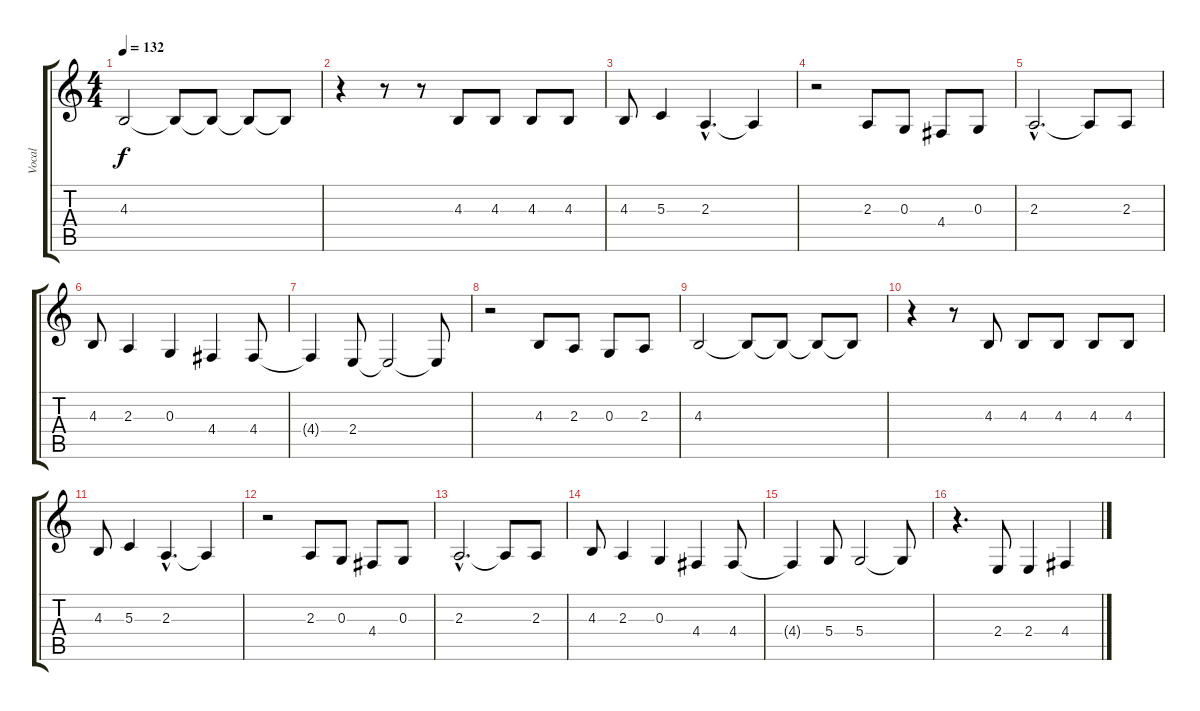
\track ("Vocal" "Vocal") {instrument cello}
\staff {score tabs}
\tuning (E4 B3 G3 D3 A2 E2) {hide}
\ts (4 4)
\tempo 132
\clef g2
\ks c
4.3.2{dy f} 4.3{t}.8 4.3{t}.8 4.3{t}.8 4.3{t}.8 |
r.4 r.8 r.8 4.3.8 4.3.8 4.3.8 4.3.8 |
4.3.8 5.3.4 2.3{hac}.4{d} 2.3{t}.4 |
r.2 2.3.8 0.3.8 4.4.8 0.3.8 |
2.3{hac}.2{d} 2.3{t}.8 2.3.8 |
4.3.8 2.3.4 0.3.4 4.4.4 4.4.8 |
4.4{t}.4 2.4.8 2.4{t}.2 2.4{t}.8 |
r.2{volume 14} 4.3.8 2.3.8 0.3.8 2.3.8 |
4.3.2 4.3{t}.8 4.3{t}.8 4.3{t}.8 4.3{t}.8 |
r.4 r.8 4.3.8 4.3.8 4.3.8 4.3.8 4.3.8 |
4.3.8 5.3.4 2.3{hac}.4{d} 2.3{t}.4 |
r.2 2.3.8 0.3.8 4.4.8 0.3.8 |
2.3{hac}.2{d} 2.3{t}.8 2.3.8 |
4.3.8 2.3.4 0.3.4 4.4.4 4.4.8 |
4.4{t}.4 5.4.8 5.4.2 5.4{t}.8 |
r.4{d} 2.4.8 2.4.4 4.4.4
